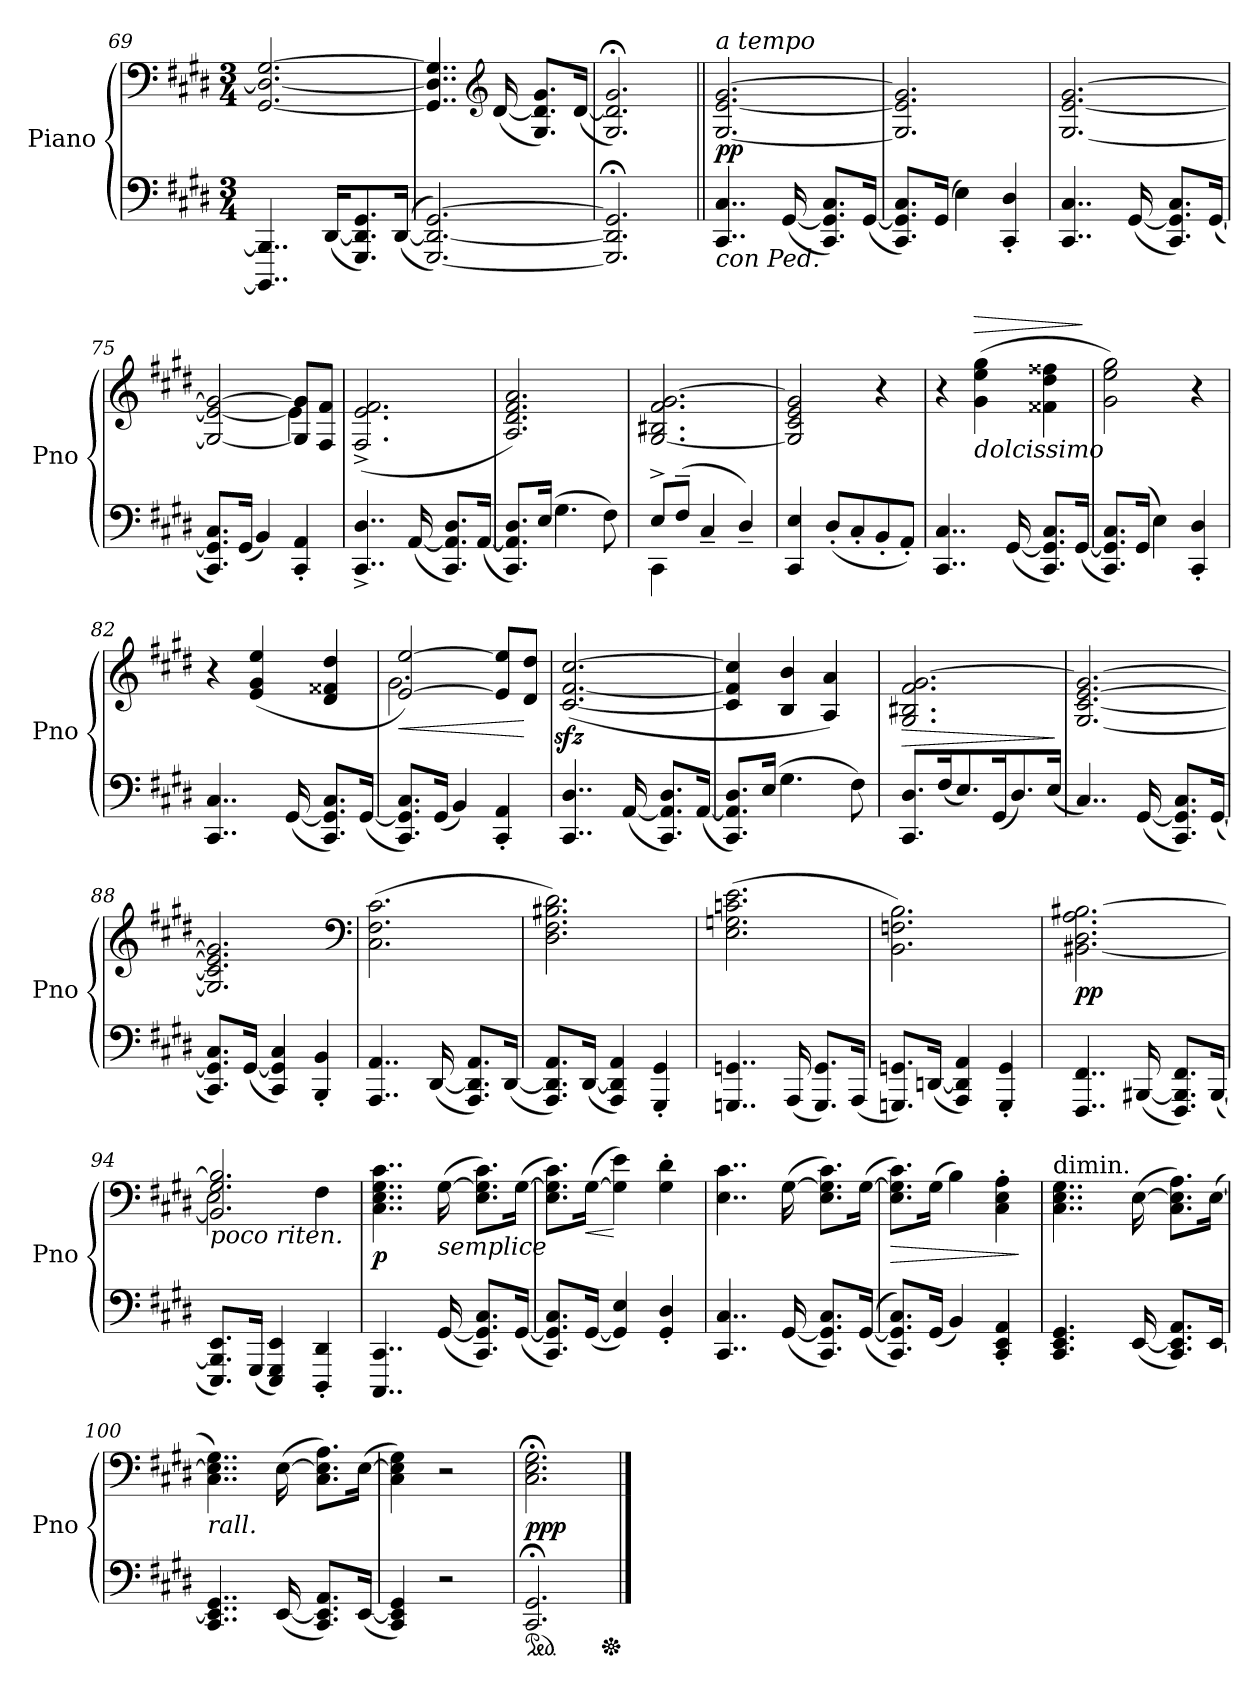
**kern	**kern	**dynam
*part1	*part1	*part1
*staff2	*staff1	*staff1/2
*I"Piano	*	*
*I'Pno	*	*
*clefF4	*clefF4	*
*k[f#c#g#d#]	*k[f#c#g#d#]	*
*c#:	*c#:	*
*M3/4	*M3/4	*
=69	=69	=69
4..BBBB#]/ 4..BBB#]/	[2.GG#/ 2.D#_/ [2.G#/	.
([16DD#/KL	.	.
8.GGG#/ 8.DD#]/ 8.GG#/)	.	.
(<(>[16DD#/Jk	.	.
=70	=70	=70
[2.GGG#/ 2.DD#_/ [2.GG#/))	4..GG#]/ 4..D#]/ 4..G#]/	.
*	*clefG2	*
.	(>[16d#/	.
.	8.G#/ 8.d#]/ 8.g#/L)	.
.	(>[16d#/Jk	.
=71	=71	=71
2.GGG#];</ 2.DD#];</ 2.GG#];</	2.G#;</ 2.d#];</ 2.g#;</)	.
=72||	=72||	=72||
!	!LO:TX:a:i:t=a tempo	!
!LO:TX:b:i:t=con Ped.	!	!
4..CC#/ 4..C#/	[2.G#/ [2.e/ [2.g#/	pp
([16GG#/	.	.
8.CC#/ 8.GG#]/ 8.C#/L)	.	.
(>[16GG#/Jk	.	.
=73	=73	=73
8.CC#/ 8.GG#]/ 8.C#/L)	2.G#]/ 2.e]/ 2.g#]/	.
(16GG#/Jk	.	.
4E\)	.	.
4CC#'/ 4D#'/	.	.
=74	=74	=74
4..CC#/ 4..C#/	[2.G#/ [2.e/ [2.g#/	.
([16GG#/	.	.
8.CC#/ 8.GG#]/ 8.C#/L)	.	.
(>[16GG#/Jk	.	.
=75	=75	=75
*	*^	*
8.CC#/ 8.GG#]/ 8.C#/L)	2G#_/ 2e_/ 2g#_/	2ryy	.
(16GG#/Jk	.	.	.
4BB/)	.	.	.
4CC#'/ 4AA'/	8G#]/ 8g#]/L	4e\]	.
.	8F#/ 8f#/J	.	.
*	*v	*v	*
=76	=76	=76
4..CC#^/ 4..D#^/	(>2.F#^/ 2.e^/ 2.f#^/	.
(>[16AA/	.	.
8.CC#/ 8.AA]/ 8.D#/L)	.	.
(>[16AA/Jk	.	.
=77	=77	=77
8.CC#/ 8.AA]/ 8.D#/L)	2.A/ 2.d#/ 2.f#/ 2.a/)	.
(16E/Jk	.	.
4.G#\	.	.
8F#\)	.	.
=78	=78	=78
*^	*	*
8E^/L	4CC#\	[2.G#/ 2.B#X/ 2.f#/ [2.g#/	.
(<8F#~</J	.	.	.
4C#~/	2ryy	.	.
4D#~/)	.	.	.
*v	*v	*	*
=79	=79	=79
4CC#/ 4E/	2G#]/ 2c#/ 2e/ 2g#]/	.
(8D#'/L	.	.
8C#'/	.	.
8BB'/	4r	.
8AA'/J)	.	.
=80	=80	=80
4..CC#/ 4..C#/	4r	.
!	!LO:TX:b:i:t=dolcissimo	!
!	!	!LO:HP:a
.	(4g#\ 4ee\ 4gg#\	>
(>[16GG#/	.	.
8.CC#/ 8.GG#]/ 8.C#/L)	4f##X\ 4dd#\ 4ff##X\	.
([16GG#/Jk	.	.
.	.	]
=81	=81	=81
8.CC#/ 8.GG#]/ 8.C#/L)	2g#\ 2ee\ 2gg#\)	.
(16GG#/Jk	.	.
4E\)	.	.
4CC#'/ 4D#'/	4r	.
=82	=82	=82
4..CC#/ 4..C#/	4r	.
.	(>4e/ 4g#/ 4ee/	.
([16GG#/	.	.
8.CC#/ 8.GG#]/ 8.C#/L)	4d#/ 4f##X/ 4dd#/	.
([16GG#/Jk	.	.
=83	=83	=83
*	*^	*
!	!	!	!LO:HP:b
8.CC#/ 8.GG#]/ 8.C#/L)	[2e/ [2ee/)	2.g#\	<
(16GG#/Jk	.	.	.
4BB/)	.	.	.
4CC#'/ 4AA'/	8e]/ 8ee]/L	.	.
.	8d#/ 8dd#/J	.	[
*	*v	*v	*
=84	=84	=84
4..CC#/ 4..D#/	(>[2.c#zz>/ [2.f#zz>/ [2.cc#zz>/	.
([16AA/	.	.
8.CC#/ 8.AA]/ 8.D#/L)	.	.
([16AA/Jk	.	.
=85	=85	=85
8.CC#/ 8.AA]/ 8.D#/L)	4c#]/ 4f#]/ 4cc#]/	.
(16E/Jk	.	.
4.G#\	4B/ 4b/	.
.	4A/ 4a/)	.
8F#\)	.	.
=86	=86	=86
!	!	!LO:HP:b
8.CC#/ 8.D#/L	2.G#/ 2.B#X/ 2.f#/ [2.g#/	>
(16F#/K	.	.
8.E/)	.	.
(16GG#/K	.	.
8.D#/)	.	.
(16E/Jk	.	.
.	.	]
=87	=87	=87
4..C#/)	[2.G#/ [2.c#/ [2.e/ 2.g#_/	.
([16GG#/	.	.
8.CC#/ 8.GG#]/ 8.C#/L)	.	.
([16GG#/Jk	.	.
=88	=88	=88
8.CC#/ 8.GG#]/ 8.C#/L)	2.G#]/ 2.c#]/ 2.e]/ 2.g#]/	.
([16GG#/Jk	.	.
4CC#/ 4GG#]/ 4C#/)	.	.
4BBB'/ 4BB'/	.	.
*	*clefF4	*
=89	=89	=89
4..AAA/ 4..AA/	(2.C#\ 2.F#\ 2.c#\	.
([16DD#/	.	.
8.AAA/ 8.DD#]/ 8.AA/L)	.	.
([16DD#/Jk	.	.
=90	=90	=90
8.AAA/ 8.DD#]/ 8.AA/L)	2.D#\ 2.F#\ 2.B#X\ 2.d#\)	.
([16DD#/Jk	.	.
4AAA/ 4DD#]/ 4AA/)	.	.
4GGG#'/ 4GG#'/	.	.
=91	=91	=91
4..GGGn/ 4..GGn/	(2.E\ 2.Gn\ 2.cn\ 2.e\	.
(16AAA/	.	.
8.GGG/ 8.GG/L)	.	.
(16AAA/Jk	.	.
=92	=92	=92
8.GGGn/ 8.GGn/L)	2.BB\ 2.Fn\ 2.B\)	.
([16DDn/Jk	.	.
4AAA/ 4DD]/ 4AA/)	.	.
4GGG'/ 4GG'/	.	.
=93	=93	=93
4..FFF#/ 4..FF#/	[2.BB#X\ 2.D#\ 2.A\ [2.B#X\	pp
([16BBB#X/	.	.
8.FFF#/ 8.BBB#]/ 8.FF#/L)	.	.
([16BBB#/Jk	.	.
=94	=94	=94
*	*^	*
!	!LO:TX:b:i:t=poco riten.	!	!
8.EEE/ 8.BBB#]/ 8.EE/L)	2.BB#]/ 2.G#/ 2.B#]/	2E\	.
(16GGG#/Jk	.	.	.
4EEE/ 4GGG#/ 4EE/)	.	.	.
4DDD#'/ 4DD#'/	.	4F#\	.
=95	=95	=95	=95
!	!LO:TX:a:i:t=a tempo	!	!
*	*v	*v	*
4..CCC#/ 4..CC#/	4..C#\ 4..E\ 4..G#\ 4..c#\	p
!	!LO:TX:b:i:t=semplice	!
([16GG#/	([16G#\	.
8.CC#/ 8.GG#]/ 8.C#/L)	8.E\ 8.G#]\ 8.c#\L)	.
([16GG#/Jk	([16G#\Jk	.
=96	=96	=96
8.CC#/ 8.GG#]/ 8.C#/L)	8.E\ 8.G#]\ 8.c#\L)	.
!	!	!LO:HP:b
(>[16GG#/Jk	([16G#\Jk	<
4GG#]/ 4E/)	4G#]\ 4e\)	[
4GG#'/ 4D#'/	4G#'\ 4d#'\	.
=97	=97	=97
4..CC#/ 4..C#/	4..E\ 4..c#\	.
(>[16GG#/	([16G#\	.
8.CC#/ 8.GG#]/ 8.C#/L)	8.E\ 8.G#]\ 8.c#\L)	.
(<(>[16GG#/Jk	([16G#\Jk	.
=98	=98	=98
!	!	!LO:HP:b
8.CC#/ 8.GG#]/ 8.C#/L))	8.E\ 8.G#]\ 8.c#\L)	>
(16GG#/Jk	(16G#\Jk	.
4BB/)	4B\)	.
4CC#'/ 4EE'/ 4AA'/	4C#'\ 4E'\ 4A'\	.
.	.	]
=99	=99	=99
!	!LO:TX:t=dimin.	!
4.CC#/ 4.EE/ 4.GG#/	4..C#\ 4..E\ 4..G#\	.
16ryy	.	.
(>[16EE/	([16E\	.
8.CC#/ 8.EE]/ 8.AA/L)	8.C#\ 8.E]\ 8.A\L)	.
[16EE/Jk	([16E\Jk	.
=100	=100	=100
!	!LO:TX:b:i:t=rall.	!
4..CC#/ 4..EE]/ 4..GG#/	4..C#\ 4..E]\ 4..G#\)	.
(>[16EE/	([16E\	.
8.CC#/ 8.EE]/ 8.AA/L)	8.C#\ 8.E]\ 8.A\L)	.
(>[16EE/Jk	([16E\Jk	.
=101	=101	=101
4CC#/ 4EE]/ 4GG#/)	4C#\ 4E]\ 4G#\)	.
2r	2r	.
=102	=102	=102
*ped	*	*
2.CC#;</ 2.GG#;</	2.C#;<\ 2.E;<\ 2.G#;<\	ppp
*Xped	*	*
==	==	==
*-	*-	*-
